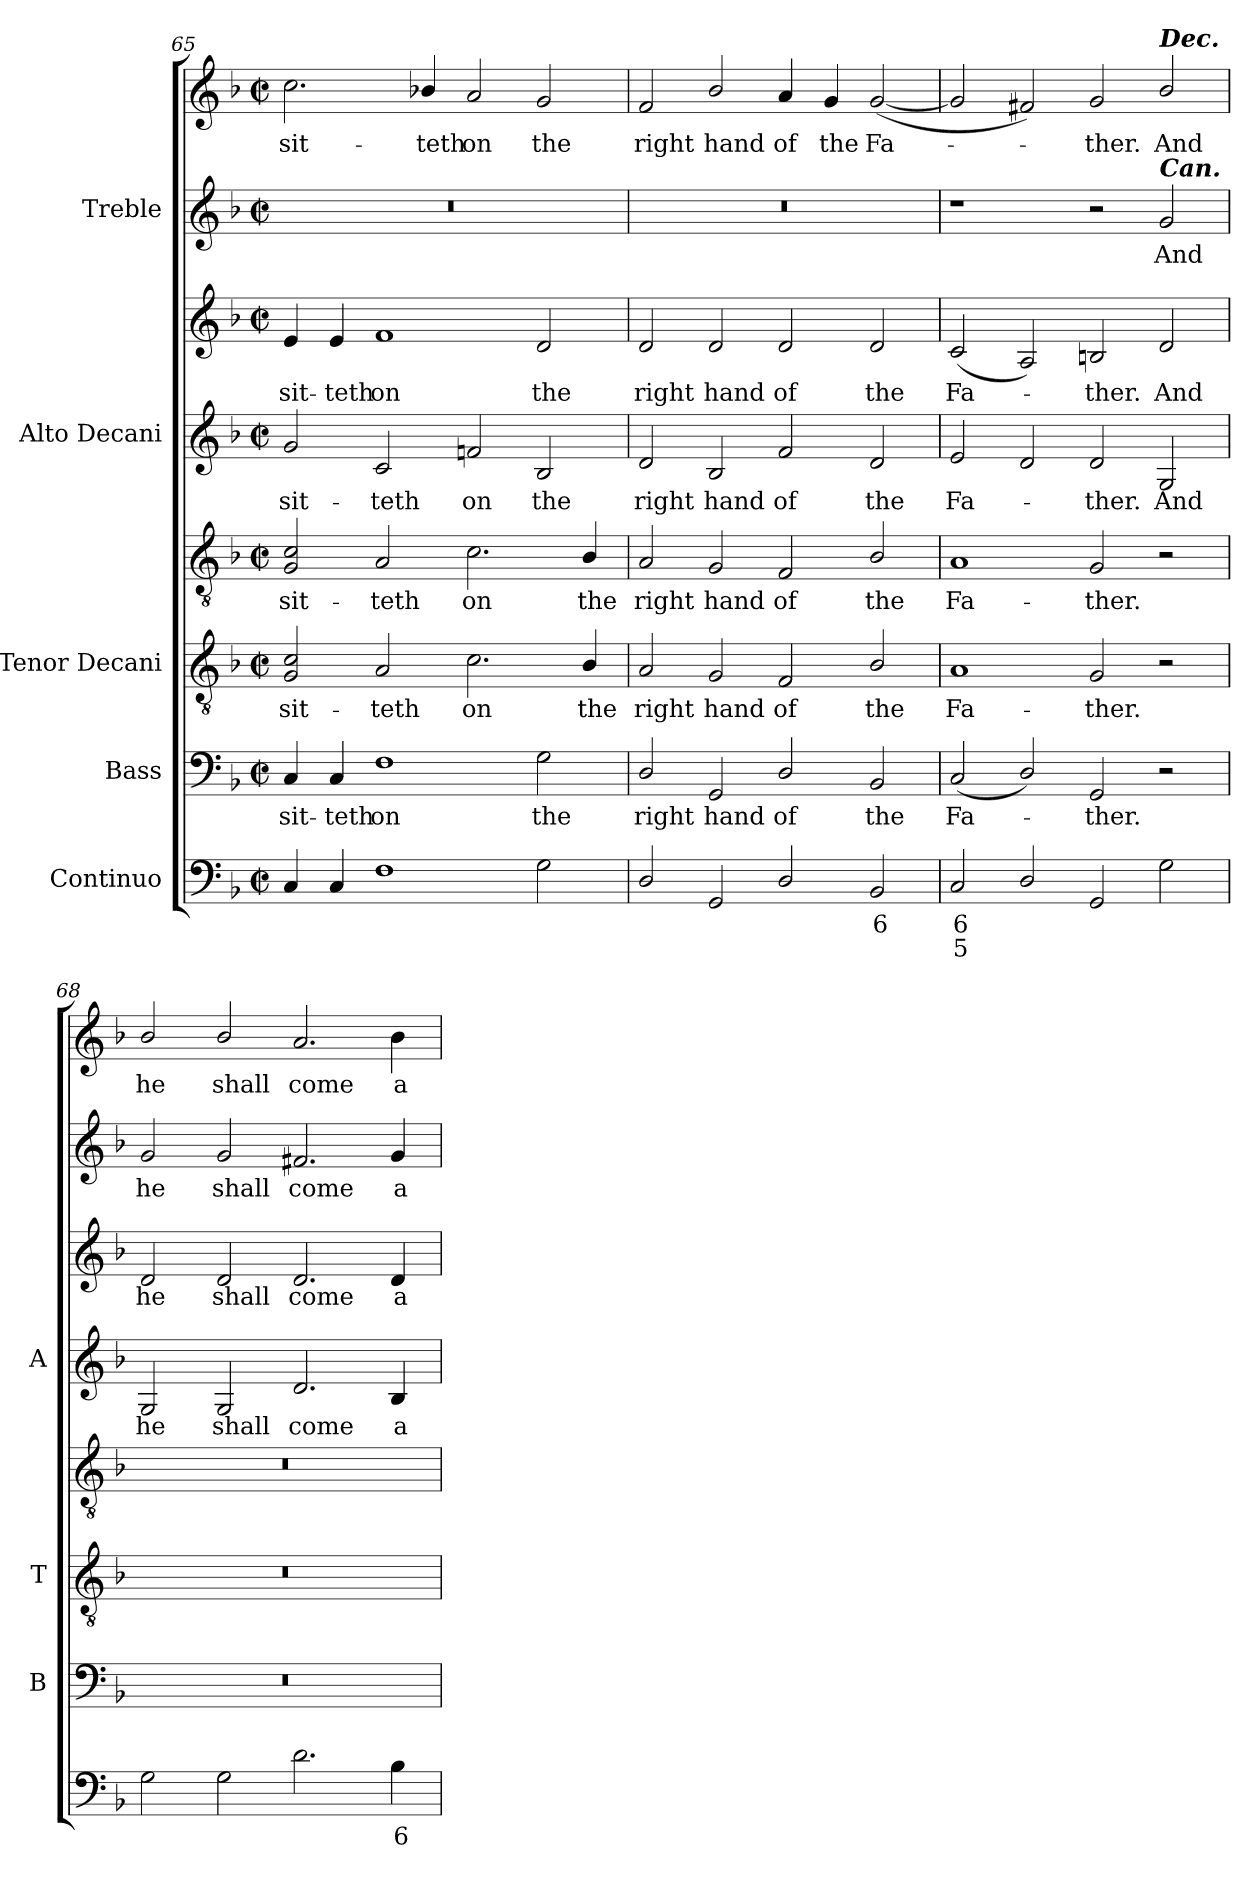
**kern	**text	**text	**kern	**text	**kern	**text	**kern	**text	**kern	**text	**kern	**text	**kern	**text	**kern	**text
*part5	*part5	*part5	*part4	*part4	*part3	*part3	*part3	*part3	*part2	*part2	*part2	*part2	*part1	*part1	*part1	*part1
*staff8	*staff8	*staff8	*staff7	*staff7	*staff6	*staff6	*staff5	*staff5	*staff4	*staff4	*staff3	*staff3	*staff2	*staff2	*staff1	*staff1
*I"Continuo	*	*	*I"Bass	*	*I"Tenor Decani	*	*	*	*I"Alto Decani	*	*	*	*I"Treble	*	*	*
*	*	*	*I'B	*	*I'T	*	*	*	*I'A	*	*	*	*	*	*	*
!!LO:LB:g=z
*clefF4	*	*	*clefF4	*	*clefGv2	*	*clefGv2	*	*clefG2	*	*clefG2	*	*clefG2	*	*clefG2	*
*k[b-]	*	*	*k[b-]	*	*k[b-]	*	*k[b-]	*	*k[b-]	*	*k[b-]	*	*k[b-]	*	*k[b-]	*
*F:	*	*	*F:	*	*F:	*	*F:	*	*F:	*	*F:	*	*F:	*	*F:	*
*M4/2	*	*	*M4/2	*	*M4/2	*	*M4/2	*	*M4/2	*	*M4/2	*	*M4/2	*	*M4/2	*
*met(c|)	*	*	*met(c|)	*	*met(c|)	*	*met(c|)	*	*met(c|)	*	*met(c|)	*	*met(c|)	*	*met(c|)	*
=65	=65	=65	=65	=65	=65	=65	=65	=65	=65	=65	=65	=65	=65	=65	=65	=65
!	!	!	!	!LO:LY:b	!	!LO:LY:b	!	!LO:LY:b	!	!LO:LY:b	!	!LO:LY:b	!	!	!	!LO:LY:b
4C	.	.	4C	sit-	2G 2c	sit-	2G 2c	sit-	2g	sit-	4e	sit-	0r	.	2.cc	sit-
!	!	!	!	!LO:LY:b	!	!	!	!	!	!	!	!LO:LY:b	!	!	!	!
4C	.	.	4C	-teth	.	.	.	.	.	.	4e	-teth	.	.	.	.
!	!	!	!	!LO:LY:b	!	!LO:LY:b	!	!LO:LY:b	!	!LO:LY:b	!	!LO:LY:b	!	!	!	!
1F	.	.	1F	on	2A	-teth	2A	-teth	2c	-teth	1f	on	.	.	.	.
!	!	!	!	!	!	!	!	!	!	!	!	!	!	!	!	!LO:LY:b
.	.	.	.	.	.	.	.	.	.	.	.	.	.	.	4b-X/	-teth
!	!	!	!	!	!	!LO:LY:b	!	!LO:LY:b	!	!LO:LY:b	!	!	!	!	!	!LO:LY:b
.	.	.	.	.	2.c	on	2.c	on	2fn	on	.	.	.	.	2a	on
!	!	!	!	!LO:LY:b	!	!	!	!	!	!LO:LY:b	!	!LO:LY:b	!	!	!	!LO:LY:b
2G	.	.	2G	the	.	.	.	.	2B-	the	2d	the	.	.	2g	the
!	!	!	!	!	!	!LO:LY:b	!	!LO:LY:b	!	!	!	!	!	!	!	!
.	.	.	.	.	4B-/	the	4B-/	the	.	.	.	.	.	.	.	.
=66	=66	=66	=66	=66	=66	=66	=66	=66	=66	=66	=66	=66	=66	=66	=66	=66
!	!	!	!	!LO:LY:b	!	!LO:LY:b	!	!LO:LY:b	!	!LO:LY:b	!	!LO:LY:b	!	!	!	!LO:LY:b
2D/	.	.	2D/	right	2A	right	2A	right	2d	right	2d	right	0r	.	2f	right
!	!	!	!	!LO:LY:b	!	!LO:LY:b	!	!LO:LY:b	!	!LO:LY:b	!	!LO:LY:b	!	!	!	!LO:LY:b
2GG	.	.	2GG	hand	2G	hand	2G	hand	2B-	hand	2d	hand	.	.	2b-/	hand
!	!	!	!	!LO:LY:b	!	!LO:LY:b	!	!LO:LY:b	!	!LO:LY:b	!	!LO:LY:b	!	!	!	!LO:LY:b
2D/	.	.	2D/	of	2F	of	2F	of	2f	of	2d	of	.	.	4a	of
!	!	!	!	!	!	!	!	!	!	!	!	!	!	!	!	!LO:LY:b
.	.	.	.	.	.	.	.	.	.	.	.	.	.	.	4g	the
!	!LO:LY:b	!	!	!LO:LY:b	!	!LO:LY:b	!	!LO:LY:b	!	!LO:LY:b	!	!LO:LY:b	!	!	!	!LO:LY:b
2BB-	6	.	2BB-	the	2B-/	the	2B-/	the	2d	the	2d	the	.	.	(<[2g	Fa-
=67	=67	=67	=67	=67	=67	=67	=67	=67	=67	=67	=67	=67	=67	=67	=67	=67
!	!LO:LY:b	!LO:LY:b	!	!LO:LY:b	!	!LO:LY:b	!	!LO:LY:b	!	!LO:LY:b	!	!LO:LY:b	!	!	!	!
2C	6	5	(<2C	Fa-	1A	Fa-	1A	Fa-	2e	Fa-	(<2c	Fa-	1r	.	2g]	.
2D/	.	.	2D/)	.	.	.	.	.	2d	.	2A)	.	.	.	2f#X)	.
!	!	!	!	!LO:LY:b	!	!LO:LY:b	!	!LO:LY:b	!	!LO:LY:b	!	!LO:LY:b	!	!	!	!LO:LY:b
2GG	.	.	2GG	ther.	2G	-ther.	2G	-ther.	2d	ther.	2Bn	ther.	2r	.	2g	ther.
!	!	!	!	!	!	!	!	!	!	!	!	!	!	!	!LO:TX:a:Bi:t=Dec.	!
!	!	!	!	!	!	!	!	!	!	!	!	!	!LO:TX:a:Bi:t=Can.	!	!	!
!	!	!	!	!	!	!	!	!	!	!LO:LY:b	!	!LO:LY:b	!	!LO:LY:b	!	!LO:LY:b
2G	.	.	2r	.	2r	.	2r	.	2G	And	2d	And	2g	And	2b-/	And
=68	=68	=68	=68	=68	=68	=68	=68	=68	=68	=68	=68	=68	=68	=68	=68	=68
!	!	!	!	!	!	!	!	!	!	!LO:LY:b	!	!LO:LY:b	!	!LO:LY:b	!	!LO:LY:b
2G	.	.	0r	.	0r	.	0r	.	2G	-he	2d	he	2g	-he	2b-/	he
!	!	!	!	!	!	!	!	!	!	!LO:LY:b	!	!LO:LY:b	!	!LO:LY:b	!	!LO:LY:b
2G	.	.	.	.	.	.	.	.	2G	shall	2d	shall	2g	shall	2b-/	shall
!	!	!	!	!	!	!	!	!	!	!LO:LY:b	!	!LO:LY:b	!	!LO:LY:b	!	!LO:LY:b
2.d	.	.	.	.	.	.	.	.	2.d	come	2.d	come	2.f#X	come	2.a	come
!	!LO:LY:b	!	!	!	!	!	!	!	!	!LO:LY:b	!	!LO:LY:b	!	!LO:LY:b	!	!LO:LY:b
4B-	6	.	.	.	.	.	.	.	4B-	a-	4d	a-	4g	a-	4b-	a-
=	=	=	=	=	=	=	=	=	=	=	=	=	=	=	=	=
*-	*-	*-	*-	*-	*-	*-	*-	*-	*-	*-	*-	*-	*-	*-	*-	*-
